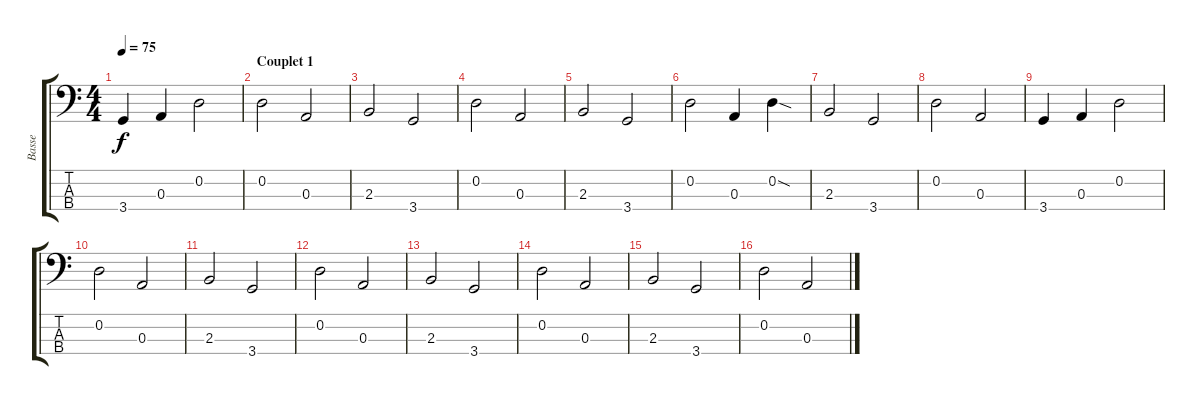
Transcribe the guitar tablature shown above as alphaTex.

\track ("Basse" "Basse") {instrument fretlessbass}
\staff {score tabs}
\tuning (G2 D2 A1 E1) {hide}
\ts (4 4)
\tempo 75
\clef f4
\ks c
3.4.4{dy f} 0.3.4 0.2.2 |
\section ("" "Couplet 1")
0.2.2 0.3.2 |
2.3.2 3.4.2 |
0.2.2 0.3.2 |
2.3.2 3.4.2 |
0.2.2 0.3.4 0.2{sod}.4 |
2.3.2 3.4.2 |
0.2.2 0.3.2 |
3.4.4 0.3.4 0.2.2 |
0.2.2 0.3.2 |
2.3.2 3.4.2 |
0.2.2 0.3.2 |
2.3.2 3.4.2 |
0.2.2 0.3.2 |
2.3.2 3.4.2 |
0.2.2 0.3.2
